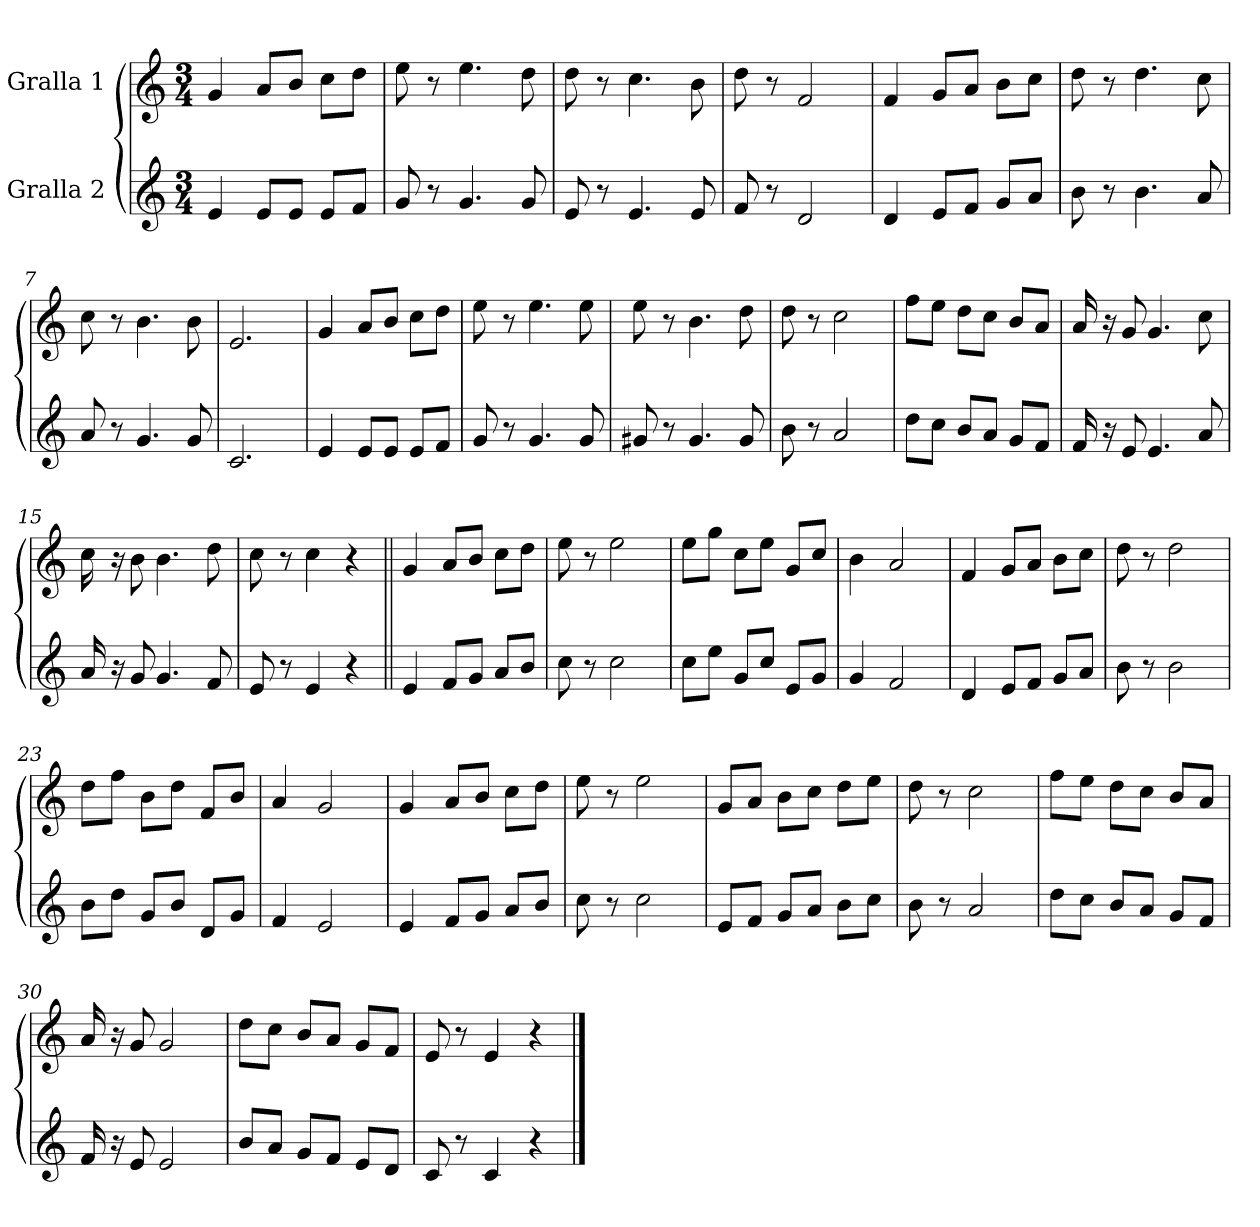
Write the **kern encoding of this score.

**kern	**kern
*part2	*part1
*staff2	*staff1
*I"Gralla 2	*I"Gralla 1
*clefG2	*clefG2
*k[]	*k[]
*M3/4	*M3/4
=1	=1
4e	4g
8e/L	8a/L
8e/J	8b/J
8e/L	8cc\L
8f/J	8dd\J
=2	=2
8g	8ee
8r	8r
4.g	4.ee
8g	8dd
=3	=3
8e	8dd
8r	8r
4.e	4.cc
8e	8b
=4	=4
8f	8dd
8r	8r
2d	2f
=5	=5
4d	4f
8e/L	8g/L
8f/J	8a/J
8g/L	8b\L
8a/J	8cc\J
=6	=6
8b	8dd
8r	8r
4.b	4.dd
8a	8cc
=7	=7
8a	8cc
8r	8r
4.g	4.b
8g	8b
=8	=8
2.c	2.e
=9	=9
4e	4g
8e/L	8a/L
8e/J	8b/J
8e/L	8cc\L
8f/J	8dd\J
=10	=10
8g	8ee
8r	8r
4.g	4.ee
8g	8ee
=11	=11
8g#	8ee
8r	8r
4.g#	4.b
8g#	8dd
=12	=12
8b	8dd
8r	8r
2a	2cc
=13	=13
8dd\L	8ff\L
8cc\J	8ee\J
8b/L	8dd\L
8a/J	8cc\J
8g/L	8b/L
8f/J	8a/J
=14	=14
16f	16a
16r	16r
8e	8g
4.e	4.g
8a	8cc
=15	=15
16a	16cc
16r	16r
8g	8b
4.g	4.b
8f	8dd
=16	=16
8e	8cc
8r	8r
4e	4cc
4r	4r
=17||	=17||
4e	4g
8f/L	8a/L
8g/J	8b/J
8a/L	8cc\L
8b/J	8dd\J
=18	=18
8cc	8ee
8r	8r
2cc	2ee
=19	=19
8cc\L	8ee\L
8ee\J	8gg\J
8g/L	8cc\L
8cc/J	8ee\J
8e/L	8g/L
8g/J	8cc/J
=20	=20
4g	4b
2f	2a
=21	=21
4d	4f
8e/L	8g/L
8f/J	8a/J
8g/L	8b\L
8a/J	8cc\J
=22	=22
8b	8dd
8r	8r
2b	2dd
=23	=23
8b\L	8dd\L
8dd\J	8ff\J
8g/L	8b\L
8b/J	8dd\J
8d/L	8f/L
8g/J	8b/J
=24	=24
4f	4a
2e	2g
=25	=25
4e	4g
8f/L	8a/L
8g/J	8b/J
8a/L	8cc\L
8b/J	8dd\J
=26	=26
8cc	8ee
8r	8r
2cc	2ee
=27	=27
8e/L	8g/L
8f/J	8a/J
8g/L	8b\L
8a/J	8cc\J
8b\L	8dd\L
8cc\J	8ee\J
=28	=28
8b	8dd
8r	8r
2a	2cc
=29	=29
8dd\L	8ff\L
8cc\J	8ee\J
8b/L	8dd\L
8a/J	8cc\J
8g/L	8b/L
8f/J	8a/J
=30	=30
16f	16a
16r	16r
8e	8g
2e	2g
=31	=31
8b/L	8dd\L
8a/J	8cc\J
8g/L	8b/L
8f/J	8a/J
8e/L	8g/L
8d/J	8f/J
=32	=32
8c	8e
8r	8r
4c	4e
4r	4r
==	==
*-	*-
